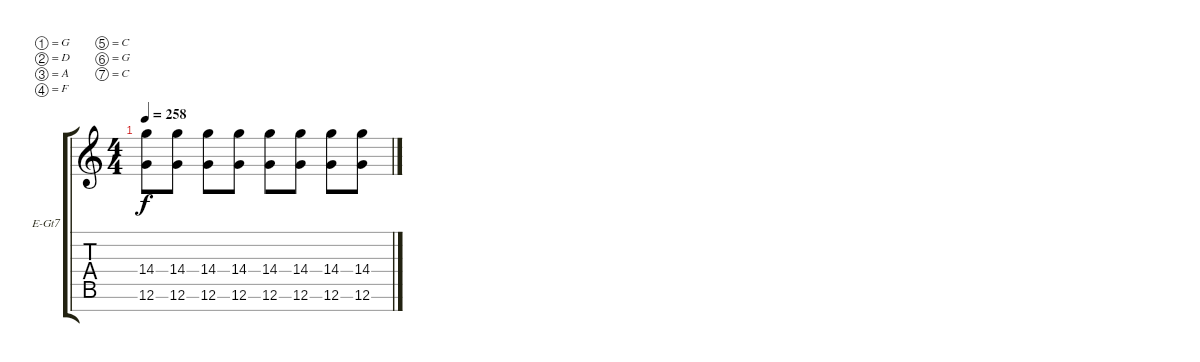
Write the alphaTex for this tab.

\defaultSystemsLayout 4
\bracketExtendMode groupsimilarinstruments
\firstSystemTrackNameOrientation horizontal
\otherSystemsTrackNameOrientation horizontal
\track ("Electric Guitar" "E-Gt7") {instrument distortionguitar}
\staff {score tabs}
\tuning (G4 D4 A3 F3 C3 G2 C2)
\ts (4 4)
\tempo 258
\clef g2
\ks c
(14.4 12.6).8{dy f} (14.4 12.6).8 (14.4 12.6).8 (14.4 12.6).8 (14.4 12.6).8 (14.4 12.6).8 (14.4 12.6).8 (14.4 12.6).8
